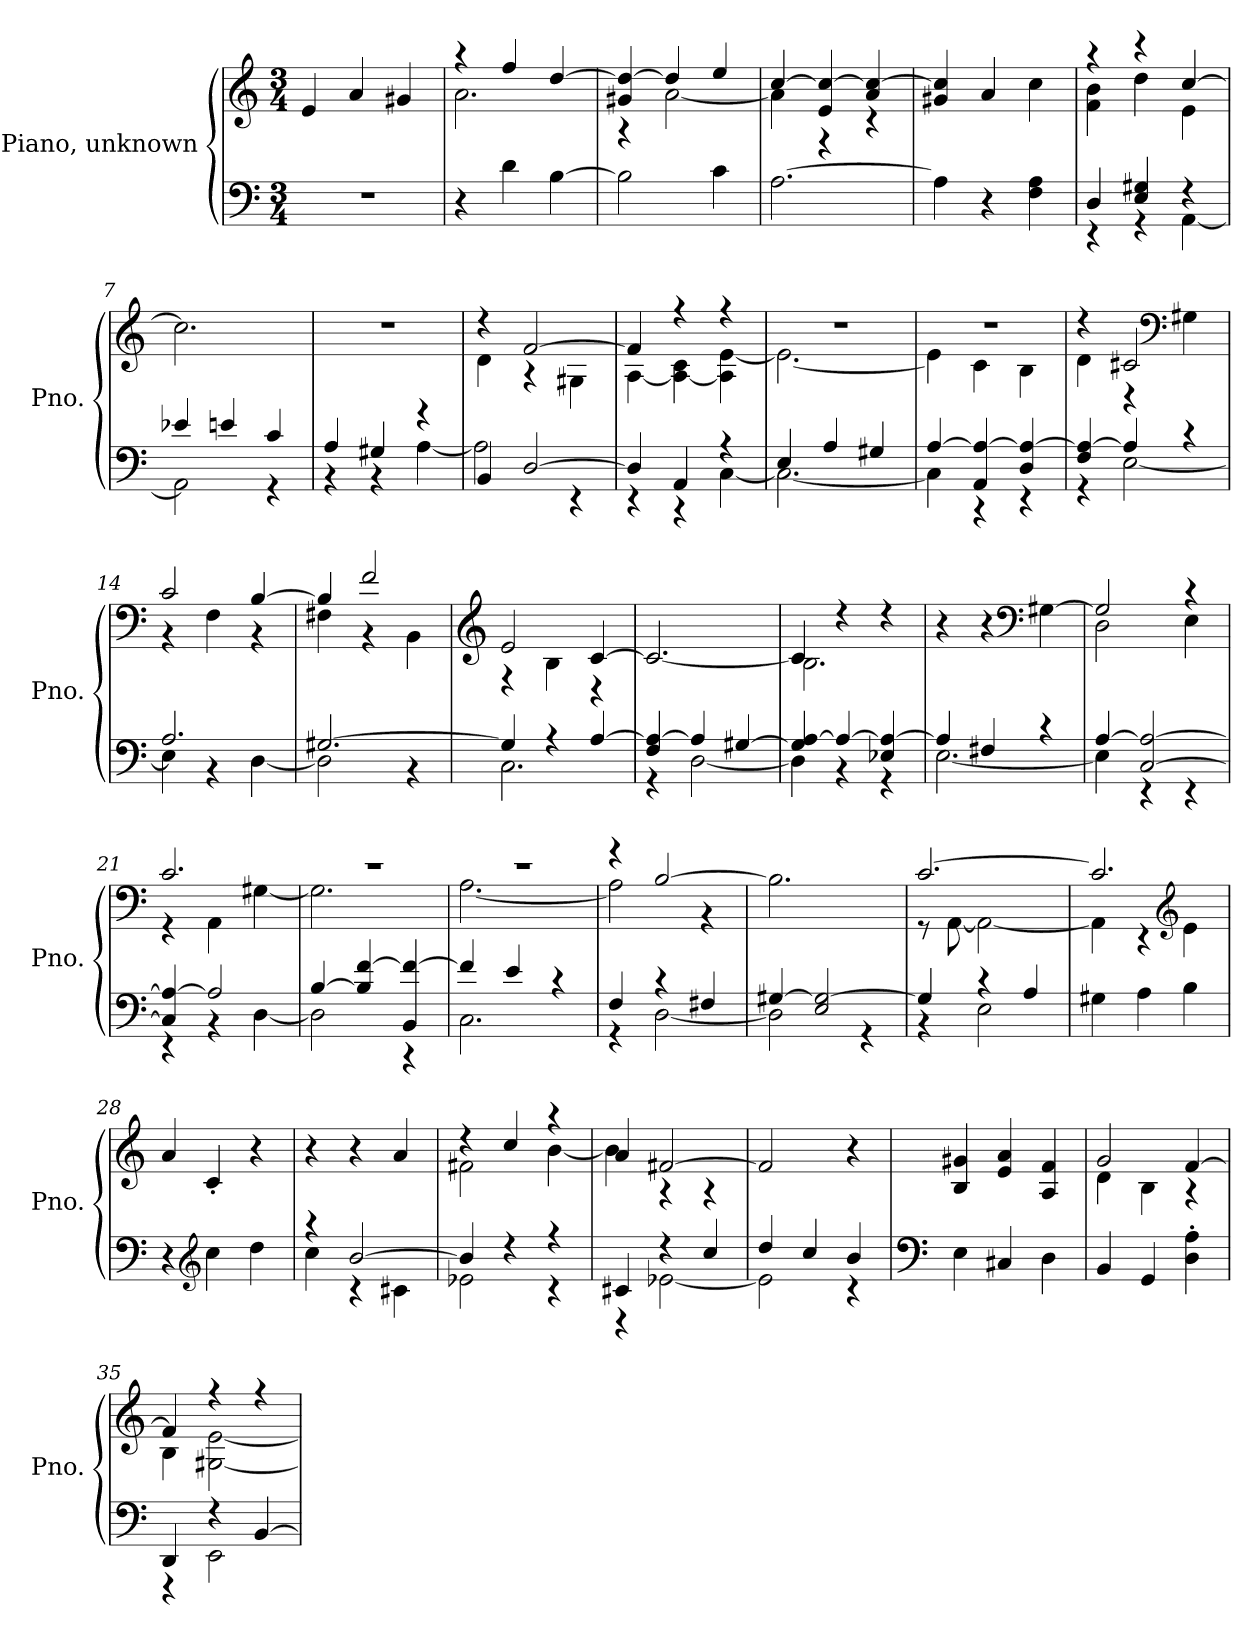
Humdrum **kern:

**kern	**kern
*part1	*part1
*staff2	*staff1
*I"Piano, unknown	*
*I'Pno.	*
*clefF4	*clefG2
*k[]	*k[]
*M3/4	*M3/4
*MM175	*MM175
=1	=1
2.r	4e/
.	4a/
.	4g#X/
=2	=2
*	*^
4r	4r	2.a\
4d\	4ff/	.
[4B\	[4dd/	.
=3	=3	=3
2B\]	4g#X/ 4dd/_	4r
.	4dd/]	[2a\
4c\	4ee/	.
=4	=4	=4
[2.A\	[4cc/	4a\]
.	4e/ 4cc/_	4r
.	4a/ 4cc/_	4r
*	*v	*v
=5	=5
4A\]	4g#X/ 4cc/]
4r	4a/
4F\ 4A\	4cc\
=6	=6
*^	*^
4D/	4r	4r	4f\ 4b\
4E/ 4G#X/	4r	4r	4dd\
4r	[4AA\	[4cc/	4e\
*	*	*v	*v
=7	=7	=7
4e-X/	2AA\]	2.cc\]
4en/	.	.
4c/	4r	.
=8	=8	=8
4A/	4r	2.r
4G#X/	4r	.
4r	[4A\	.
!!LO:LB:g=z
=9	=9	=9
*	*	*^
4BB/	2A\]	4r	4d\
[2D/	.	[2f/	4r
.	4r	.	4G#X\
=10	=10	=10	=10
4D/]	4r	4f/]	[4A\
4AA/	4r	4r	4A\_ 4c\
4r	[4C\	4r	4A\] [4e\
=11	=11	=11	=11
4E/	2.C\_	2.r	2.e\_
4A/	.	.	.
4G#X/	.	.	.
=12	=12	=12	=12
[4A/	4C\]	2.r	4e\]
4AA/ 4A/_	4r	.	4c\
4D/ 4A/_	4r	.	4B\
=13	=13	=13	=13
4F/ 4A/_	4r	4r	4d\
4A/]	[2E\	2c#X/	4r
*	*	*clefF4	*
4r	.	.	4G#X\
=14	=14	=14	=14
2.A/	4E\]	2c/	4r
.	4r	.	4F\
.	[4D\	[4B/	4r
=15	=15	=15	=15
[2.G#X/	2D\]	4B/]	4F#X\
.	.	2f/	4r
.	4r	.	4BB\
=16	=16	=16	=16
*	*	*clefG2	*
4G#/]	2.C\	2e/	4r
4r	.	.	4B\
[4A/	.	[4c/	4r
*	*	*v	*v
!!LO:LB:g=z
=17	=17	=17
4F/ 4A/_	4r	2.c/_
4A/]	[2D\	.
[4G#X/	.	.
=18	=18	=18
*	*	*^
4G#/] [4A/	4D\]	4c/]	2.B\
4A/_	4r	4r	.
4E-X/ 4A/_	4r	4r	.
*	*	*v	*v
=19	=19	=19
4A/]	[2.E\	4r
4F#X/	.	4r
*	*	*clefF4
4r	.	[4G#X\
=20	=20	=20
*	*	*^
[4A/	4E\]	2G#/]	2D\
[2C/ 2A/_	4r	.	.
.	4r	4r	4E\
=21	=21	=21	=21
4C/] 4A/_	4r	2.c/	4r
2A/]	4r	.	4AA\
.	[4D\	.	[4G#X\
=22	=22	=22	=22
[4B/	2D\]	2.r	2.G#\]
4B/] [4f/	.	.	.
4BB/ 4f/_	4r	.	.
=23	=23	=23	=23
4f/]	2.C\	2.r	[2.A\
4e/	.	.	.
4r	.	.	.
=24	=24	=24	=24
4F/	4r	4r	2A\]
4r	[2D\	[2B/	.
4F#X/	.	.	4r
*	*	*v	*v
!!LO:LB:g=z
=25	=25	=25
[4G#X/	2D\]	2.B\]
2E/ 2G#/_	.	.
.	4r	.
=26	=26	=26
*	*	*^
4G#/]	4r	[2.c/	8r
.	.	.	[8AA\
4r	2E\	.	2AA\_
4A/	.	.	.
*v	*v	*	*
=27	=27	=27
4G#X\	2.c/]	4AA\]
4A\	.	4r
*	*clefG2	*
4B\	.	4e\
*	*v	*v
=28	=28
4r	4a/
*clefG2	*
4cc\	4c'/
4dd\	4r
=29	=29
*^	*
4r	4cc\	4r
[2b/	4r	4r
.	4c#X\	4a/
=30	=30	=30
*	*	*^
4b/]	2e-X\	4r	2f#X\
4r	.	4cc/	.
4r	4r	4r	[4b\
=31	=31	=31	=31
4c#X/	4r	4a/	4b\]
4r	[2e-X\	[2f#X/	4r
4cc/	.	.	4r
*	*	*v	*v
=32	=32	=32
4dd/	2e-\]	2f#/]
4cc/	.	.
4b/	4r	4r
*v	*v	*
!!LO:LB:g=z
=33	=33
*clefF4	*
4E\	4B/ 4g#X/
4C#X/	4e/ 4a/
4D\	4A/ 4f/
=34	=34
*	*^
4BB/	2g/	4d\
4GG/	.	4B\
4D\' 4A\'	[4f/	4r
=35	=35	=35
*^	*	*
4DD/	4r	4f/]	4B\
4r	2EE\	4r	[2G#X\ [2e\
[4BB/	.	4r	.
*v	*v	*	*
*	*v	*v
=	=
*-	*-
